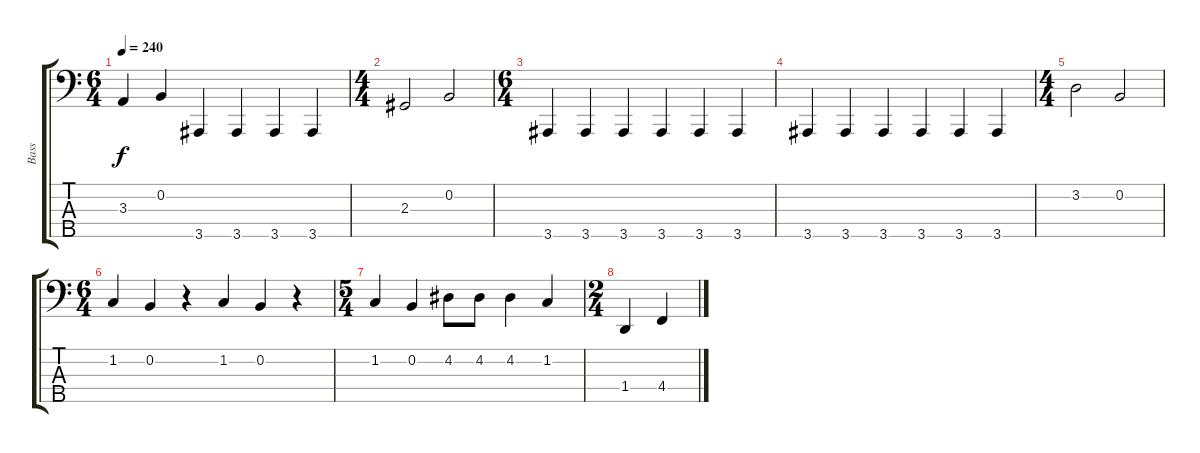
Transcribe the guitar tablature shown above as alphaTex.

\track ("Bass" "Bass") {instrument electricbassfinger}
\staff {score tabs}
\tuning (E2 B1 Gb1 Db1 G0) {hide}
\ts (6 4)
\tempo 240
\clef f4
\ks c
3.3.4{dy f} 0.2.4 3.5.4 3.5.4 3.5.4 3.5.4 |
\ts (4 4)
2.3.2 0.2.2 |
\ts (6 4)
3.5.4 3.5.4 3.5.4 3.5.4 3.5.4 3.5.4 |
3.5.4 3.5.4 3.5.4 3.5.4 3.5.4 3.5.4 |
\ts (4 4)
3.2.2 0.2.2 |
\ts (6 4)
1.2.4 0.2.4 r.4 1.2.4 0.2.4 r.4 |
\ts (5 4)
1.2.4 0.2.4 4.2.8 4.2.8 4.2.4 1.2.4 |
\ts (2 4)
1.4.4 4.4.4
